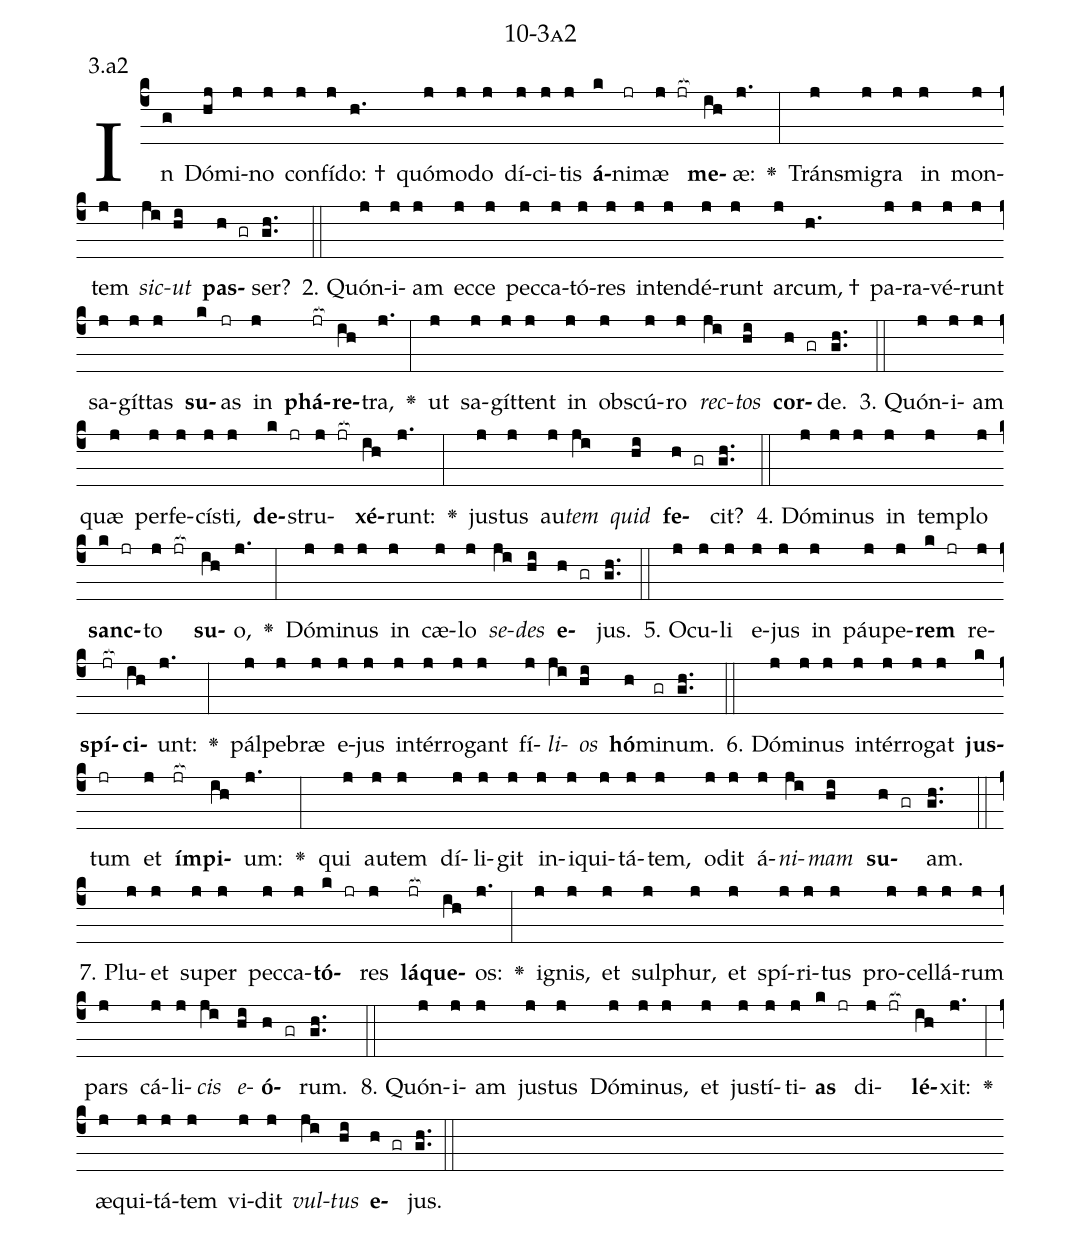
name: 10-3a2;
annotation: 3.a2;
%%
(c4)In(g) Dó(hj)mi(j)no(j) con(j)fí(j)do: †(h.) quó(j)mo(j)do(j) dí(j)ci(j)tis(j) <b>á</b>(k)ni(jr)mæ(j jr[ocb:1{]) <b>me</b>(ih[ocb:0}])æ:(j.) <v>\greheightstar</v>(:) Tráns(j)mi(j)gra(j) in(j) mon(j)tem(j) <i>sic</i>(ji)<i>ut</i>(hi) <b>pas</b>(h gr)ser?(gh..) (::)
2. Quón(j)i(j)am(j) ec(j)ce(j) pec(j)ca(j)tó(j)res(j) in(j)ten(j)dé(j)runt(j) ar(j)cum, †(h.) pa(j)ra(j)vé(j)runt(j) sa(j)gít(j)tas(j) <b>su</b>(k)as(jr) in(j) <b>phá</b>(jr[ocb:1{])<b>re</b>(ih[ocb:0}])tra,(j.) <v>\greheightstar</v>(:) ut(j) sa(j)gít(j)tent(j) in(j) obs(j)cú(j)ro(j) <i>rec</i>(ji)<i>tos</i>(hi) <b>cor</b>(h gr)de.(gh..) (::)
3. Quón(j)i(j)am(j) quæ(j) per(j)fe(j)cís(j)ti,(j) <b>de</b>(k jr)stru(j jr[ocb:1{])<b>xé</b>(ih[ocb:0}])runt:(j.) <v>\greheightstar</v>(:) jus(j)tus(j) au(j)<i>tem</i>(ji) <i>quid</i>(hi) <b>fe</b>(h gr)cit?(gh..) (::)
4. Dó(j)mi(j)nus(j) in(j) tem(j)plo(j) <b>sanc</b>(k jr)to(j jr[ocb:1{]) <b>su</b>(ih[ocb:0}])o,(j.) <v>\greheightstar</v>(:) Dó(j)mi(j)nus(j) in(j) cæ(j)lo(j) <i>se</i>(ji)<i>des</i>(hi) <b>e</b>(h gr)jus.(gh..) (::)
5. O(j)cu(j)li(j) e(j)jus(j) in(j) páu(j)pe(j)<b>rem</b>(k jr) re(j)<b>spí</b>(jr[ocb:1{])<b>ci</b>(ih[ocb:0}])unt:(j.) <v>\greheightstar</v>(:) pál(j)pe(j)bræ(j) e(j)jus(j) in(j)tér(j)ro(j)gant(j) fí(j)<i>li</i>(ji)<i>os</i>(hi) <b>hó</b>(h)mi(gr)num.(gh..) (::)
6. Dó(j)mi(j)nus(j) in(j)tér(j)ro(j)gat(j) <b>jus</b>(k)tum(jr) et(j) <b>ím</b>(jr[ocb:1{])<b>pi</b>(ih[ocb:0}])um:(j.) <v>\greheightstar</v>(:) qui(j) au(j)tem(j) dí(j)li(j)git(j) in(j)i(j)qui(j)tá(j)tem,(j) o(j)dit(j) á(j)<i>ni</i>(ji)<i>mam</i>(hi) <b>su</b>(h gr)am.(gh..) (::)
7. Plu(j)et(j) su(j)per(j) pec(j)ca(j)<b>tó</b>(k jr)res(j) <b>lá</b>(jr[ocb:1{])<b>que</b>(ih[ocb:0}])os:(j.) <v>\greheightstar</v>(:) i(j)gnis,(j) et(j) sul(j)phur,(j) et(j) spí(j)ri(j)tus(j) pro(j)cel(j)lá(j)rum(j) pars(j) cá(j)li(j)<i>cis</i>(ji) <i>e</i>(hi)<b>ó</b>(h gr)rum.(gh..) (::)
8. Quón(j)i(j)am(j) jus(j)tus(j) Dó(j)mi(j)nus,(j) et(j) jus(j)tí(j)ti(j)<b>as</b>(k jr) di(j jr[ocb:1{])<b>lé</b>(ih[ocb:0}])xit:(j.) <v>\greheightstar</v>(:) æ(j)qui(j)tá(j)tem(j) vi(j)dit(j) <i>vul</i>(ji)<i>tus</i>(hi) <b>e</b>(h gr)jus.(gh..) (::)
